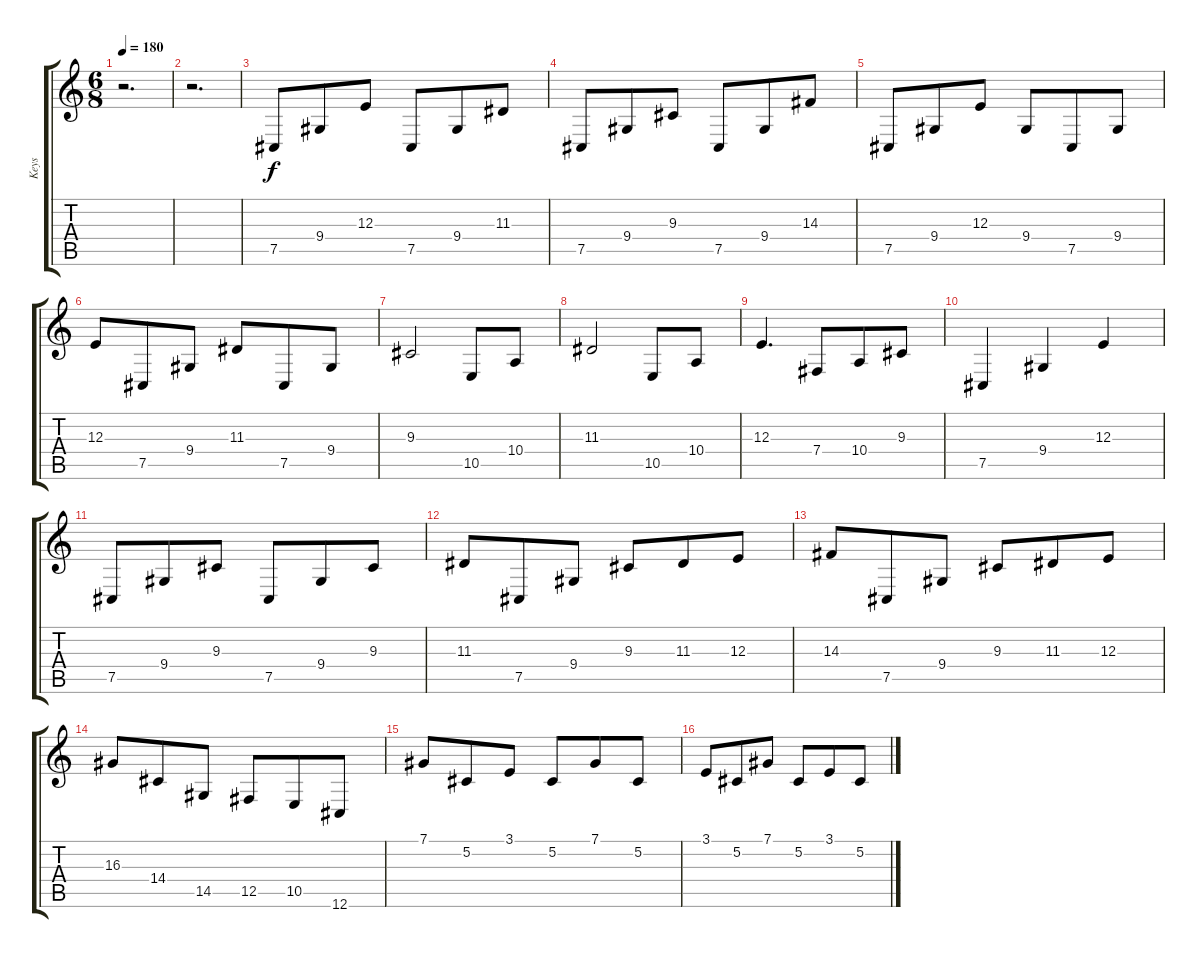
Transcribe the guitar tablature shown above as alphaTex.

\track ("Keys" "Keys") {instrument acousticgrandpiano}
\staff {score tabs}
\tuning (Db4 Ab3 E3 B2 Gb2 Db2) {hide}
\ts (6 8)
\tempo 180
\clef g2
\ks c
r.2{d dy f} |
r.2{d} |
7.5.8 9.4.8 12.3.8 7.5.8 9.4.8 11.3.8 |
7.5.8 9.4.8 9.3.8 7.5.8 9.4.8 14.3.8 |
7.5.8 9.4.8 12.3.8 9.4.8 7.5.8 9.4.8 |
12.3.8 7.5.8 9.4.8 11.3.8 7.5.8 9.4.8 |
9.3.2 10.5.8 10.4.8 |
11.3.2 10.5.8 10.4.8 |
12.3.4{d} 7.4.8 10.4.8 9.3.8 |
7.5.4 9.4.4 12.3.4 |
7.5.8 9.4.8 9.3.8 7.5.8 9.4.8 9.3.8 |
11.3.8 7.5.8 9.4.8 9.3.8 11.3.8 12.3.8 |
14.3.8 7.5.8 9.4.8 9.3.8 11.3.8 12.3.8 |
16.3.8 14.4.8 14.5.8 12.5.8 10.5.8 12.6.8 |
7.1.8 5.2.8 3.1.8 5.2.8 7.1.8 5.2.8 |
3.1.8 5.2.8 7.1.8 5.2.8 3.1.8 5.2.8
